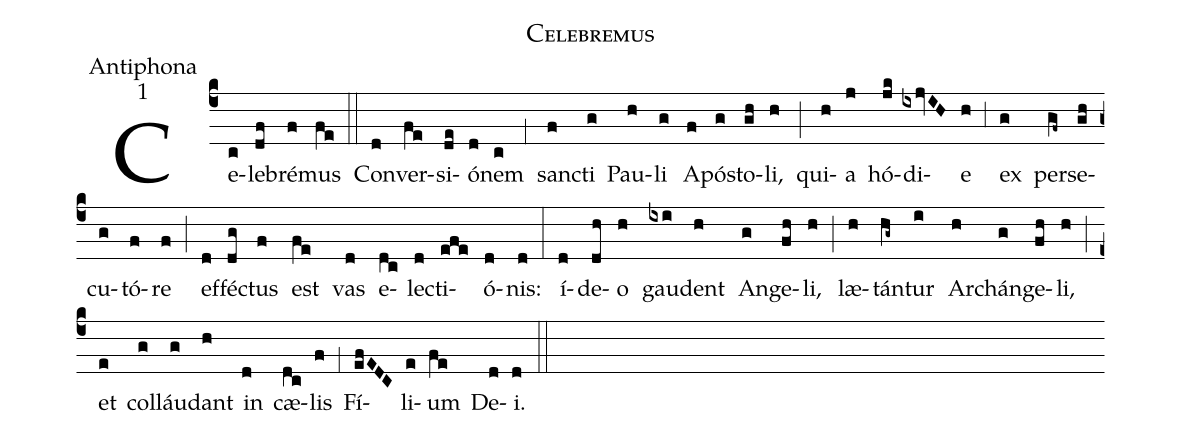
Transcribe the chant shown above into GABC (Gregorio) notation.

name:Celebremus;
office-part:Antiphona;
mode:1;
%%
(c4) Ce(c)le(df)bré(f)mus(fe) (::)
Con(d)ver(fe)si(de)ó(d)nem(c) (,1) san(f)cti(g) Pau(h)li(g) A(f)pó(g)sto(gh)li,(h) (;) qui(h)a(j) hó(jk)di(ixjvIH)e(h) (,3) ex(g) per(gf~)se(gh)cu(g)tó(f)re(f) (;) ef(d)fé(dg)ctus(f) est(fe) vas(d) e(dc)le(d)cti(efe)ó(d)nis:(d) (:)
í(d)de(dh)o(h) gau(ixi)dent(h) An(g)ge(fh)li,(h) (;) læ(h)tán(hg~)tur(i) Ar(h)chán(g)ge(fh)li,(h) (;) et(e) col(g)láu(g)dant(h) in(d) cæ(dc)lis(f) (,1) Fí(efEDC)li(e)um(fe) De(d)i.(d) (::)
